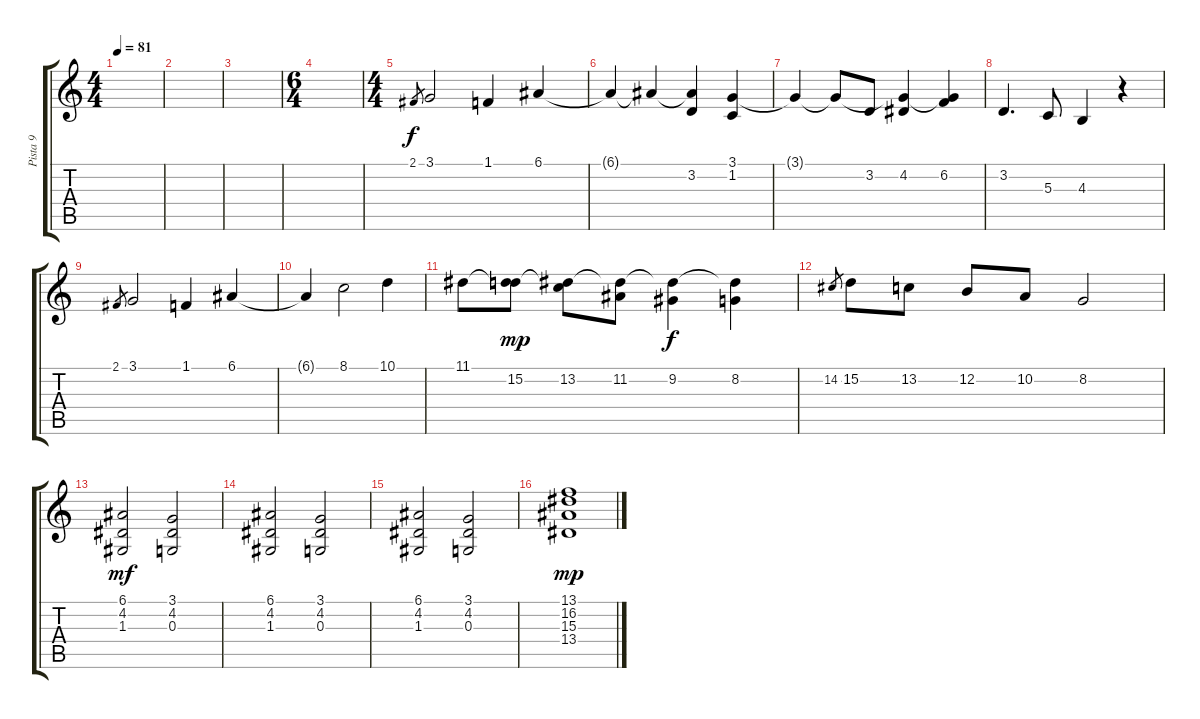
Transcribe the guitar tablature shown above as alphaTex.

\track ("Pista 9" "Pista 9") {instrument drawbarorgan}
\staff {score tabs}
\tuning (E4 B3 G3 D3 A2 E2) {hide}
\ts (4 4)
\tempo 81
\clef g2
\ks c
|
|
|
\ts (6 4)
|
\ts (4 4)
2.1.8{gr} 3.1.2 1.1.4 6.1.4 |
6.1{t}.4 6.1{t}.4 (6.1{t} 3.2).4 (3.1 1.2).4 |
3.1{t}.4 3.1{t}.8 3.2.8 (3.1{t} 4.2).4 (3.1{t} 6.2).4 |
3.2.4{d} 5.3.8 4.3.4 r.4 |
2.1.8{gr} 3.1.2 1.1.4 6.1.4 |
6.1{t}.4 8.1.2 10.1.4 |
11.1.8 (11.1{t} 15.2).8{dy mp} (11.1{t} 13.2).8 (11.1{t} 11.2).8 (11.1{t} 9.2).4{dy f} (11.1{t} 8.2).4 |
14.2.8{gr} 15.2.8 13.2.8 12.2.8 10.2.8 8.2.2 |
(6.1 4.2 1.3).2{dy mf} (3.1 4.2 0.3).2 |
(6.1 4.2 1.3).2 (3.1 4.2 0.3).2 |
(6.1 4.2 1.3).2 (3.1 4.2 0.3).2 |
(13.1 16.2 15.3 13.4).1{dy mp}
